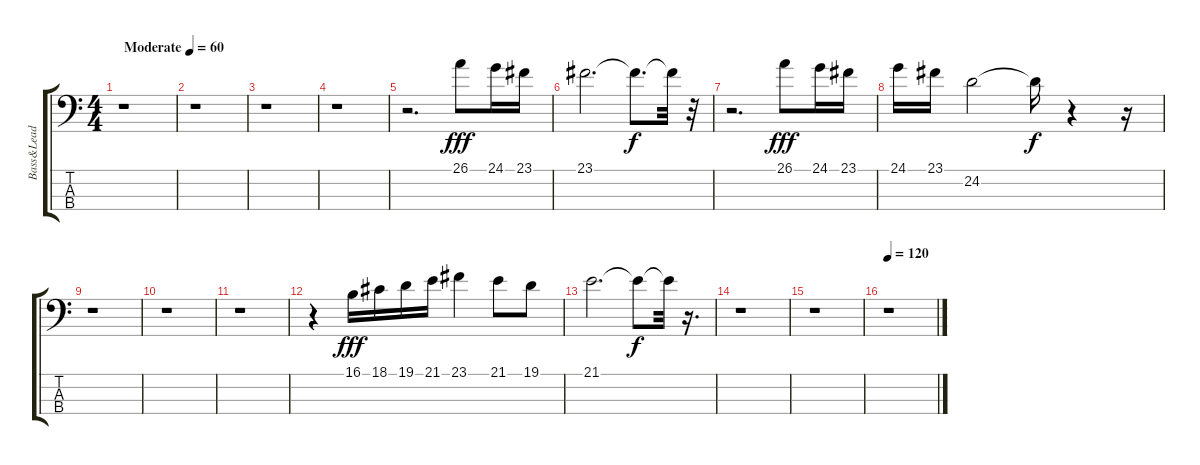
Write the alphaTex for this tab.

\track ("Bass&Lead " "Bass&Lead ") {instrument pad1newage}
\staff {score tabs}
\tuning (G2 D2 A1 E1) {hide}
\ts (4 4)
\tempo (60 "Moderate")
\clef f4
\ks c
r.1{dy fff instrument pad1newage} |
r.1 |
r.1 |
r.1 |
r.2{d} 26.1.8 24.1.16 23.1.16 |
23.1.2{d} 23.1{t}.8{d dy f} 23.1{t}.32 r.32 |
r.2{d} 26.1.8{dy fff} 24.1.16 23.1.16 |
24.1.16 23.1.16 24.2.2 24.2{t}.16{dy f} r.4 r.16 |
r.1 |
r.1 |
r.1 |
r.4 16.1.16{dy fff} 18.1.16 19.1.16 21.1.16 23.1.4 21.1.8 19.1.8 |
21.1.2{d} 21.1{t}.8{dy f} 21.1{t}.32 r.16{d} |
r.1 |
r.1 |
\tempo 120
r.1
